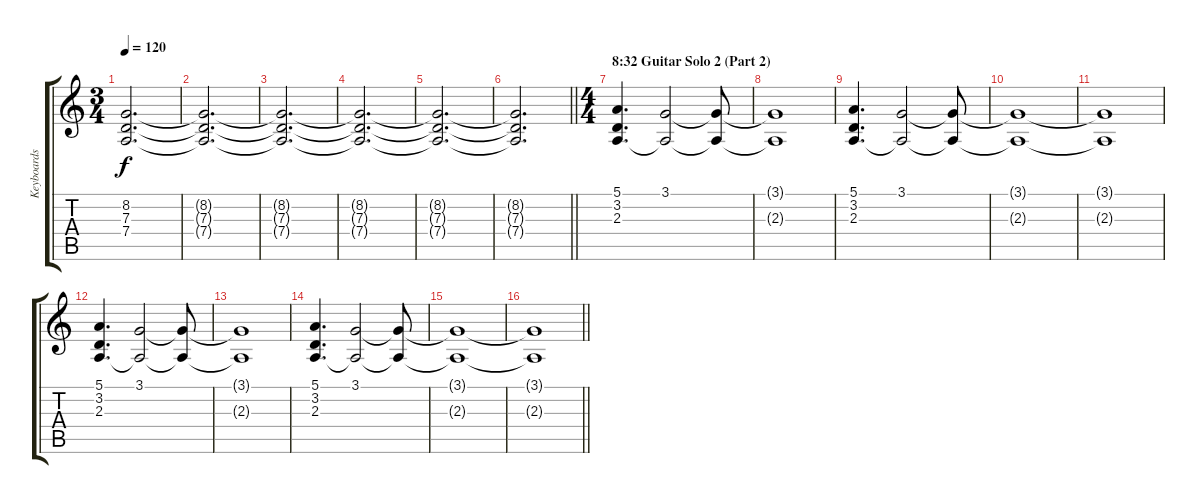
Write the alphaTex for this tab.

\track ("Keyboards 2" "Keyboards ") {instrument pad2warm}
\staff {score tabs}
\tuning (E4 B3 G3 D3 A2 E2) {hide}
\ts (3 4)
\tempo 120
\clef g2
\ks c
(8.2{t} 7.3{t} 7.4{t}).2{d dy f} |
(8.2{t} 7.3{t} 7.4{t}).2{d} |
(8.2{t} 7.3{t} 7.4{t}).2{d} |
(8.2{t} 7.3{t} 7.4{t}).2{d} |
(8.2{t} 7.3{t} 7.4{t}).2{d} |
\barLineRight lightlight
(8.2{t} 7.3{t} 7.4{t}).2{d} |
\ts (4 4)
\section ("" "8:32 Guitar Solo 2 (Part 2)")
(5.1 3.2 2.3).4{d} (3.1 2.3{t}).2 (3.1{t} 2.3{t}).8 |
(3.1{t} 2.3{t}).1 |
(5.1 3.2 2.3).4{d} (3.1 2.3{t}).2 (3.1{t} 2.3{t}).8 |
(3.1{t} 2.3{t}).1 |
(3.1{t} 2.3{t}).1 |
(5.1 3.2 2.3).4{d} (3.1 2.3{t}).2 (3.1{t} 2.3{t}).8 |
(3.1{t} 2.3{t}).1 |
(5.1 3.2 2.3).4{d} (3.1 2.3{t}).2 (3.1{t} 2.3{t}).8 |
(3.1{t} 2.3{t}).1 |
\barLineRight lightlight
(3.1{t} 2.3{t}).1
